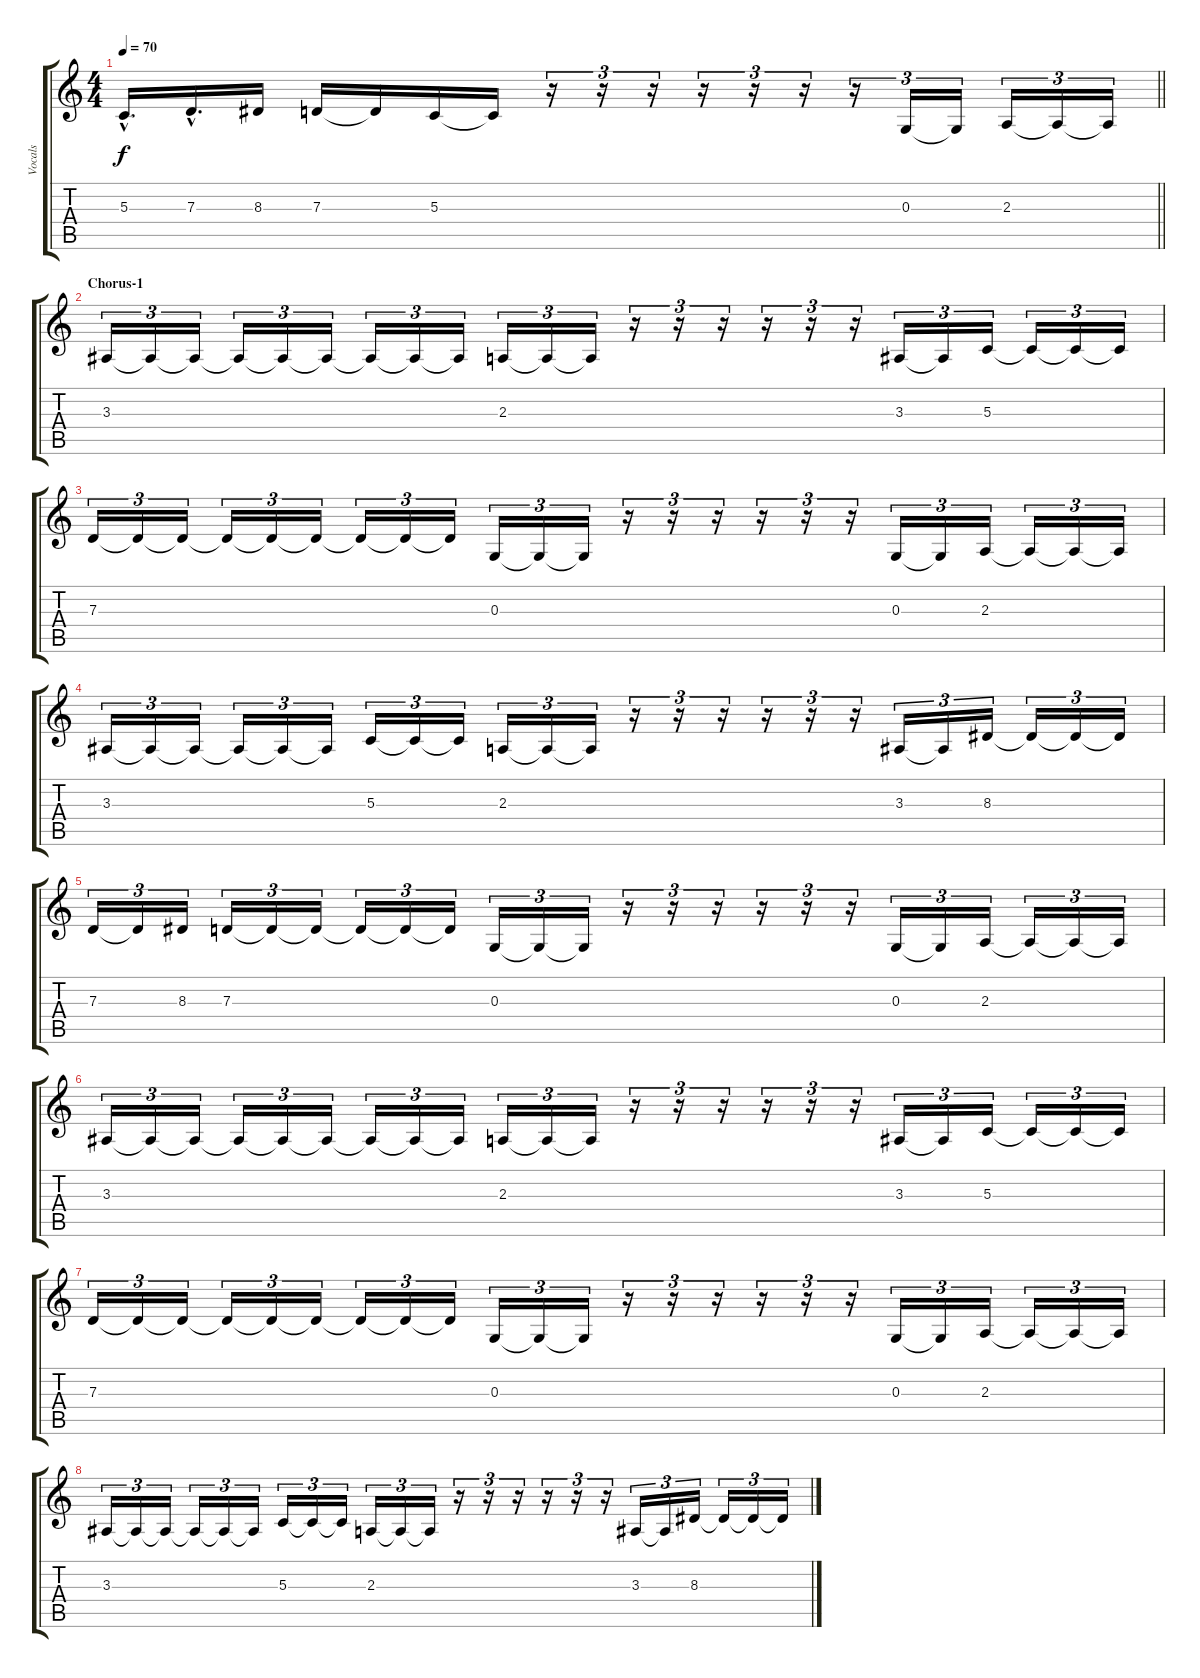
\track ("Vocals" "Vocals") {instrument lead6voice}
\staff {score tabs}
\tuning (E4 B3 G3 D3 A2 E2) {hide}
\ts (4 4)
\tempo 70
\clef g2
\barLineRight lightlight
\ks c
5.3{hac}.16{d dy f} 7.3{hac}.16{d} 8.3.16 7.3.16 7.3{t}.16 5.3.16 5.3{t}.16 r.16{tu (3 2)} r.16{tu (3 2)} r.16{tu (3 2)} r.16{tu (3 2)} r.16{tu (3 2)} r.16{tu (3 2)} r.16{tu (3 2)} 0.3.16{tu (3 2)} 0.3{t}.16{tu (3 2)} 2.3.16{tu (3 2)} 2.3{t}.16{tu (3 2)} 2.3{t}.16{tu (3 2)} |
\section ("" "Chorus-1")
3.3.16{tu (3 2)} 3.3{t}.16{tu (3 2)} 3.3{t}.16{tu (3 2)} 3.3{t}.16{tu (3 2)} 3.3{t}.16{tu (3 2)} 3.3{t}.16{tu (3 2)} 3.3{t}.16{tu (3 2)} 3.3{t}.16{tu (3 2)} 3.3{t}.16{tu (3 2)} 2.3.16{tu (3 2)} 2.3{t}.16{tu (3 2)} 2.3{t}.16{tu (3 2)} r.16{tu (3 2)} r.16{tu (3 2)} r.16{tu (3 2)} r.16{tu (3 2)} r.16{tu (3 2)} r.16{tu (3 2)} 3.3.16{tu (3 2)} 3.3{t}.16{tu (3 2)} 5.3.16{tu (3 2)} 5.3{t}.16{tu (3 2)} 5.3{t}.16{tu (3 2)} 5.3{t}.16{tu (3 2)} |
7.3.16{tu (3 2)} 7.3{t}.16{tu (3 2)} 7.3{t}.16{tu (3 2)} 7.3{t}.16{tu (3 2)} 7.3{t}.16{tu (3 2)} 7.3{t}.16{tu (3 2)} 7.3{t}.16{tu (3 2)} 7.3{t}.16{tu (3 2)} 7.3{t}.16{tu (3 2)} 0.3.16{tu (3 2)} 0.3{t}.16{tu (3 2)} 0.3{t}.16{tu (3 2)} r.16{tu (3 2)} r.16{tu (3 2)} r.16{tu (3 2)} r.16{tu (3 2)} r.16{tu (3 2)} r.16{tu (3 2)} 0.3.16{tu (3 2)} 0.3{t}.16{tu (3 2)} 2.3.16{tu (3 2)} 2.3{t}.16{tu (3 2)} 2.3{t}.16{tu (3 2)} 2.3{t}.16{tu (3 2)} |
3.3.16{tu (3 2)} 3.3{t}.16{tu (3 2)} 3.3{t}.16{tu (3 2)} 3.3{t}.16{tu (3 2)} 3.3{t}.16{tu (3 2)} 3.3{t}.16{tu (3 2)} 5.3.16{tu (3 2)} 5.3{t}.16{tu (3 2)} 5.3{t}.16{tu (3 2)} 2.3.16{tu (3 2)} 2.3{t}.16{tu (3 2)} 2.3{t}.16{tu (3 2)} r.16{tu (3 2)} r.16{tu (3 2)} r.16{tu (3 2)} r.16{tu (3 2)} r.16{tu (3 2)} r.16{tu (3 2)} 3.3.16{tu (3 2)} 3.3{t}.16{tu (3 2)} 8.3.16{tu (3 2)} 8.3{t}.16{tu (3 2)} 8.3{t}.16{tu (3 2)} 8.3{t}.16{tu (3 2)} |
7.3.16{tu (3 2)} 7.3{t}.16{tu (3 2)} 8.3.16{tu (3 2)} 7.3.16{tu (3 2)} 7.3{t}.16{tu (3 2)} 7.3{t}.16{tu (3 2)} 7.3{t}.16{tu (3 2)} 7.3{t}.16{tu (3 2)} 7.3{t}.16{tu (3 2)} 0.3.16{tu (3 2)} 0.3{t}.16{tu (3 2)} 0.3{t}.16{tu (3 2)} r.16{tu (3 2)} r.16{tu (3 2)} r.16{tu (3 2)} r.16{tu (3 2)} r.16{tu (3 2)} r.16{tu (3 2)} 0.3.16{tu (3 2)} 0.3{t}.16{tu (3 2)} 2.3.16{tu (3 2)} 2.3{t}.16{tu (3 2)} 2.3{t}.16{tu (3 2)} 2.3{t}.16{tu (3 2)} |
3.3.16{tu (3 2)} 3.3{t}.16{tu (3 2)} 3.3{t}.16{tu (3 2)} 3.3{t}.16{tu (3 2)} 3.3{t}.16{tu (3 2)} 3.3{t}.16{tu (3 2)} 3.3{t}.16{tu (3 2)} 3.3{t}.16{tu (3 2)} 3.3{t}.16{tu (3 2)} 2.3.16{tu (3 2)} 2.3{t}.16{tu (3 2)} 2.3{t}.16{tu (3 2)} r.16{tu (3 2)} r.16{tu (3 2)} r.16{tu (3 2)} r.16{tu (3 2)} r.16{tu (3 2)} r.16{tu (3 2)} 3.3.16{tu (3 2)} 3.3{t}.16{tu (3 2)} 5.3.16{tu (3 2)} 5.3{t}.16{tu (3 2)} 5.3{t}.16{tu (3 2)} 5.3{t}.16{tu (3 2)} |
7.3.16{tu (3 2)} 7.3{t}.16{tu (3 2)} 7.3{t}.16{tu (3 2)} 7.3{t}.16{tu (3 2)} 7.3{t}.16{tu (3 2)} 7.3{t}.16{tu (3 2)} 7.3{t}.16{tu (3 2)} 7.3{t}.16{tu (3 2)} 7.3{t}.16{tu (3 2)} 0.3.16{tu (3 2)} 0.3{t}.16{tu (3 2)} 0.3{t}.16{tu (3 2)} r.16{tu (3 2)} r.16{tu (3 2)} r.16{tu (3 2)} r.16{tu (3 2)} r.16{tu (3 2)} r.16{tu (3 2)} 0.3.16{tu (3 2)} 0.3{t}.16{tu (3 2)} 2.3.16{tu (3 2)} 2.3{t}.16{tu (3 2)} 2.3{t}.16{tu (3 2)} 2.3{t}.16{tu (3 2)} |
3.3.16{tu (3 2)} 3.3{t}.16{tu (3 2)} 3.3{t}.16{tu (3 2)} 3.3{t}.16{tu (3 2)} 3.3{t}.16{tu (3 2)} 3.3{t}.16{tu (3 2)} 5.3.16{tu (3 2)} 5.3{t}.16{tu (3 2)} 5.3{t}.16{tu (3 2)} 2.3.16{tu (3 2)} 2.3{t}.16{tu (3 2)} 2.3{t}.16{tu (3 2)} r.16{tu (3 2)} r.16{tu (3 2)} r.16{tu (3 2)} r.16{tu (3 2)} r.16{tu (3 2)} r.16{tu (3 2)} 3.3.16{tu (3 2)} 3.3{t}.16{tu (3 2)} 8.3.16{tu (3 2)} 8.3{t}.16{tu (3 2)} 8.3{t}.16{tu (3 2)} 8.3{t}.16{tu (3 2)}
